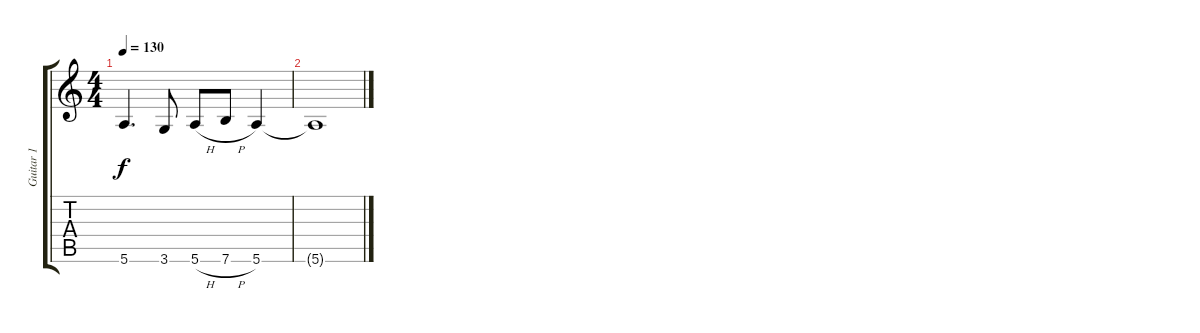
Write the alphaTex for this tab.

\track ("Guitar 1" "Guitar 1") {instrument distortionguitar}
\staff {score tabs}
\tuning (E4 B3 G3 D3 A2 E2) {hide}
\ts (4 4)
\tempo 130
\clef g2
\ks c
5.6.4{d dy f} 3.6.8 5.6{h}.8 7.6{h}.8 5.6.4 |
5.6{t}.1
